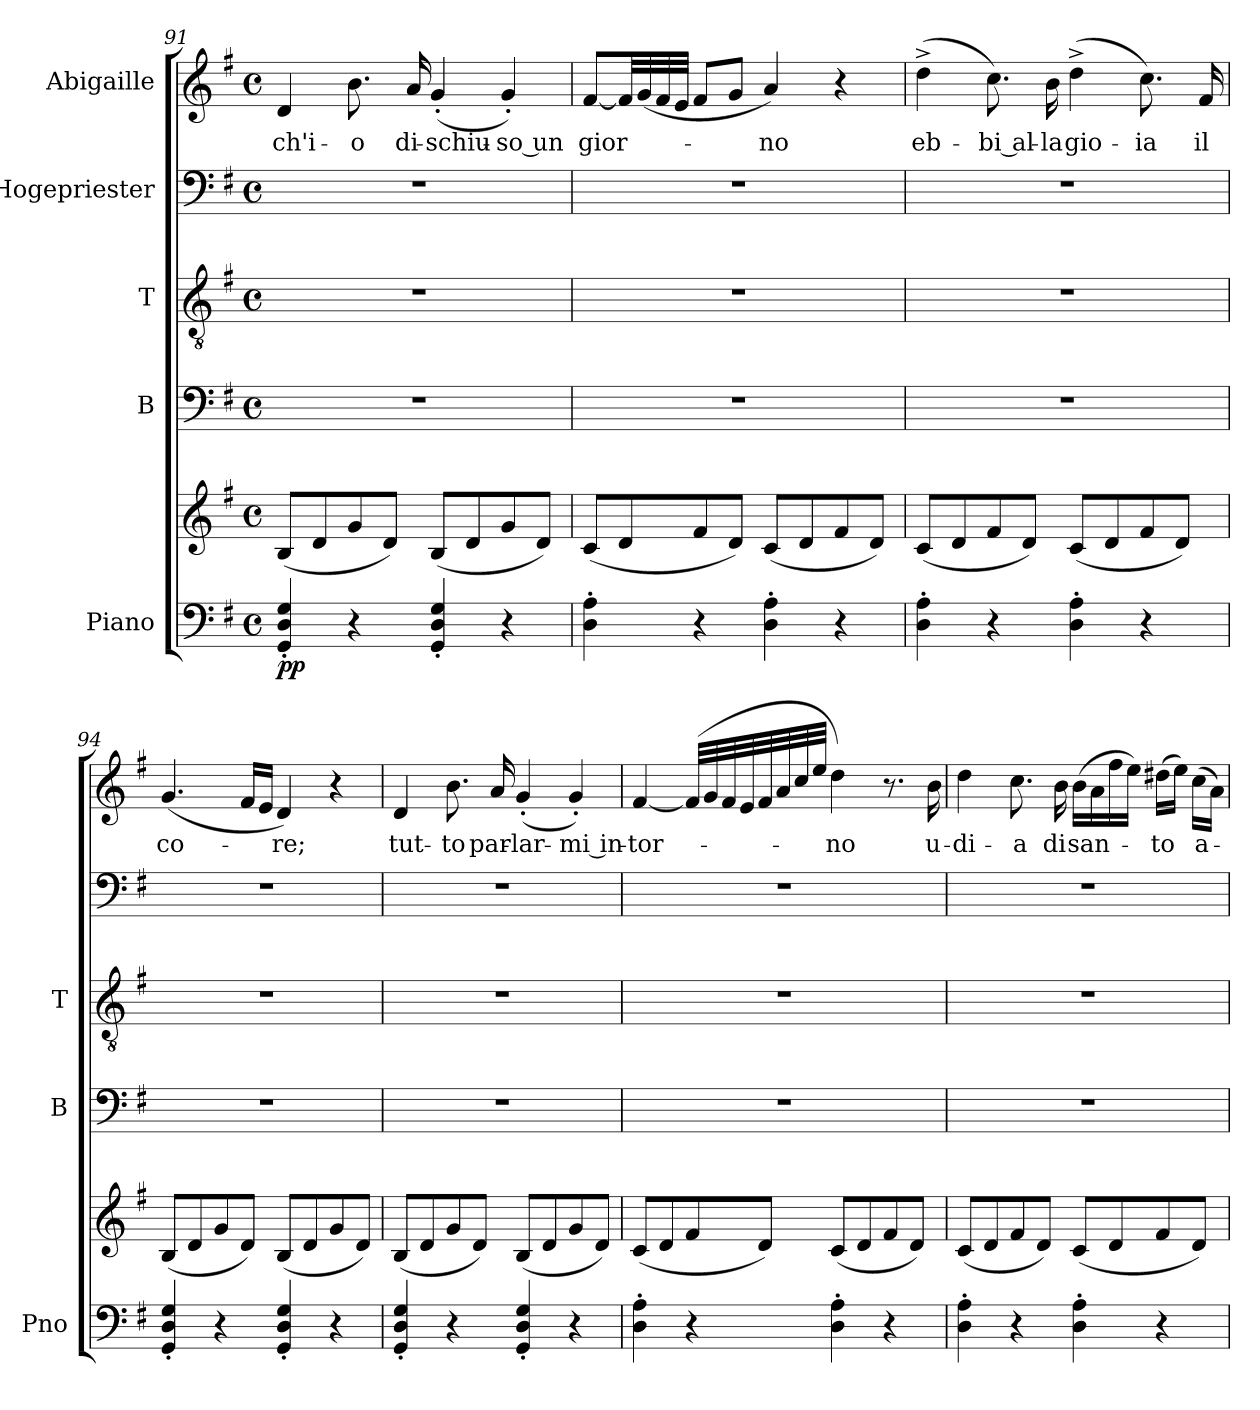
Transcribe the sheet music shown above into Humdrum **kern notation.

**kern	**kern	**dynam	**kern	**kern	**kern	**kern	**text
*part5	*part5	*part5	*part4	*part3	*part2	*part1	*part1
*staff6	*staff5	*staff5/6	*staff4	*staff3	*staff2	*staff1	*staff1
*I"Piano	*	*	*I"B	*I"T	*I"Hogepriester	*I"Abigaille	*
*I'Pno	*	*	*I'B	*I'T	*	*	*
*clefF4	*clefG2	*	*clefF4	*clefGv2	*clefF4	*clefG2	*
*k[f#]	*k[f#]	*	*k[f#]	*k[f#]	*k[f#]	*k[f#]	*
*M4/4	*M4/4	*	*M4/4	*M4/4	*M4/4	*M4/4	*
*met(c)	*met(c)	*	*met(c)	*met(c)	*met(c)	*met(c)	*
=91	=91	=91	=91	=91	=91	=91	=91
!	!	!LO:DY:b=2	!	!	!	!	!LO:LY:b
!	!	!LO:DY:n=1:b	!	!	!	!	!
4GG/' 4D/' 4G/'	(8B/L	p p	1r	1r	1r	4d/	-ch'i-
.	8d/	.	.	.	.	.	.
!	!	!	!	!	!	!	!LO:LY:b
4r	8g/	.	.	.	.	8.b\	-o
.	8d/J)	.	.	.	.	.	.
!	!	!	!	!	!	!	!LO:LY:b
.	.	.	.	.	.	16a/	di-
!	!	!	!	!	!	!	!LO:LY:b
4GG/' 4D/' 4G/'	(8B/L	.	.	.	.	(>4g'/	-schiu-
.	8d/	.	.	.	.	.	.
!	!	!	!	!	!	!	!LO:LY:b
4r	8g/	.	.	.	.	4g'/)	-so un
.	8d/J)	.	.	.	.	.	.
=92	=92	=92	=92	=92	=92	=92	=92
!	!	!	!	!	!	!	!LO:LY:b
4D\' 4A\'	(8c/L	.	1r	1r	1r	[8f#/L	gior-
.	8d/	.	.	.	.	32f#/LL]	.
.	.	.	.	.	.	(32g/	.
.	.	.	.	.	.	32f#/	.
.	.	.	.	.	.	32e/JJJ	.
4r	8f#/	.	.	.	.	8f#/L	.
.	8d/J)	.	.	.	.	8g/J	.
!	!	!	!	!	!	!	!LO:LY:b
4D\' 4A\'	(8c/L	.	.	.	.	4a/)	-no
.	8d/	.	.	.	.	.	.
4r	8f#/	.	.	.	.	4r	.
.	8d/J)	.	.	.	.	.	.
=93	=93	=93	=93	=93	=93	=93	=93
!	!	!	!	!	!	!	!LO:LY:b
4D\' 4A\'	(8c/L	.	1r	1r	1r	(4dd^\	eb-
.	8d/	.	.	.	.	.	.
!	!	!	!	!	!	!	!LO:LY:b
4r	8f#/	.	.	.	.	8.cc\)	-bi al-
.	8d/J)	.	.	.	.	.	.
!	!	!	!	!	!	!	!LO:LY:b
.	.	.	.	.	.	16b\	-la
!	!	!	!	!	!	!	!LO:LY:b
4D\' 4A\'	(8c/L	.	.	.	.	(4dd^\	gio-
.	8d/	.	.	.	.	.	.
!	!	!	!	!	!	!	!LO:LY:b
4r	8f#/	.	.	.	.	8.cc\)	-ia
.	8d/J)	.	.	.	.	.	.
!	!	!	!	!	!	!	!LO:LY:b
.	.	.	.	.	.	16f#/	il
!!LO:LB:g=z
=94	=94	=94	=94	=94	=94	=94	=94
!	!	!	!	!	!	!	!LO:LY:b
4GG/' 4D/' 4G/'	(8B/L	.	1r	1r	1r	(4.g/	co-
.	8d/	.	.	.	.	.	.
4r	8g/	.	.	.	.	.	.
.	8d/J)	.	.	.	.	16f#/LL	.
.	.	.	.	.	.	16e/JJ	.
!	!	!	!	!	!	!	!LO:LY:b
4GG/' 4D/' 4G/'	(8B/L	.	.	.	.	4d/)	-re;
.	8d/	.	.	.	.	.	.
4r	8g/	.	.	.	.	4r	.
.	8d/J)	.	.	.	.	.	.
=95	=95	=95	=95	=95	=95	=95	=95
!	!	!	!	!	!	!	!LO:LY:b
4GG/' 4D/' 4G/'	(8B/L	.	1r	1r	1r	4d/	tut-
.	8d/	.	.	.	.	.	.
!	!	!	!	!	!	!	!LO:LY:b
4r	8g/	.	.	.	.	8.b\	-to
.	8d/J)	.	.	.	.	.	.
!	!	!	!	!	!	!	!LO:LY:b
.	.	.	.	.	.	16a/	par-
!	!	!	!	!	!	!	!LO:LY:b
4GG/' 4D/' 4G/'	(8B/L	.	.	.	.	(4g'/	-lar-
.	8d/	.	.	.	.	.	.
!	!	!	!	!	!	!	!LO:LY:b
4r	8g/	.	.	.	.	4g'/)	-mi in-
.	8d/J)	.	.	.	.	.	.
=96	=96	=96	=96	=96	=96	=96	=96
!	!	!	!	!	!	!	!LO:LY:b
4D\' 4A\'	(8c/L	.	1r	1r	1r	[4f#/	-tor-
.	8d/	.	.	.	.	.	.
4r	8f#/	.	.	.	.	(32f#/LLL]	.
.	.	.	.	.	.	32g/	.
.	.	.	.	.	.	32f#/	.
.	.	.	.	.	.	32e/	.
.	8d/J)	.	.	.	.	32f#/	.
.	.	.	.	.	.	32a/	.
.	.	.	.	.	.	32cc/	.
.	.	.	.	.	.	32ee/JJJ	.
!	!	!	!	!	!	!	!LO:LY:b
4D\' 4A\'	(8c/L	.	.	.	.	4dd\)	-no
.	8d/	.	.	.	.	.	.
4r	8f#/	.	.	.	.	8.r	.
.	8d/J)	.	.	.	.	.	.
!	!	!	!	!	!	!	!LO:LY:b
.	.	.	.	.	.	16b\	u-
=97	=97	=97	=97	=97	=97	=97	=97
!	!	!	!	!	!	!	!LO:LY:b
4D\' 4A\'	(8c/L	.	1r	1r	1r	4dd\	-di-
.	8d/	.	.	.	.	.	.
!	!	!	!	!	!	!	!LO:LY:b
4r	8f#/	.	.	.	.	8.cc\	-a
.	8d/J)	.	.	.	.	.	.
!	!	!	!	!	!	!	!LO:LY:b
.	.	.	.	.	.	16b\	di
!	!	!	!	!	!	!	!LO:LY:b
4D\' 4A\'	(8c/L	.	.	.	.	(16b\LL	san-
.	.	.	.	.	.	16a\	.
.	8d/	.	.	.	.	16ff#\	.
.	.	.	.	.	.	16ee\JJ)	.
!	!	!	!	!	!	!	!LO:LY:b
4r	8f#/	.	.	.	.	(16dd#X\LL	-to
.	.	.	.	.	.	16ee\JJ)	.
!	!	!	!	!	!	!	!LO:LY:b
.	8d/J)	.	.	.	.	(16cc\LL	a-
.	.	.	.	.	.	16a\JJ)	.
=	=	=	=	=	=	=	=
*-	*-	*-	*-	*-	*-	*-	*-
